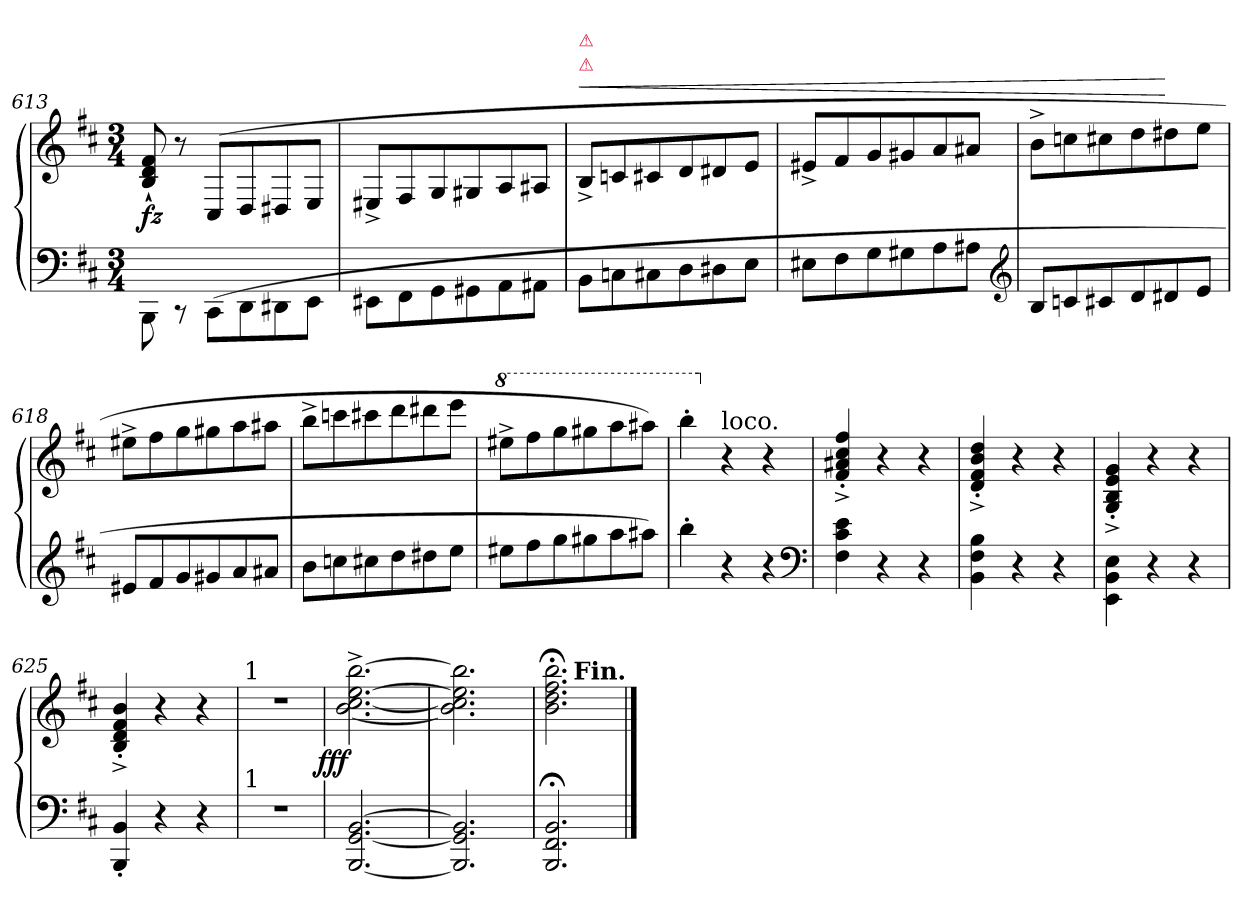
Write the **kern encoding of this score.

**kern	**kern	**dynam
*part1	*part1	*part1
*staff2	*staff1	*staff1/2
*clefF4	*clefG2	*
*k[f#c#]	*k[f#c#]	*
*M3/4	*M3/4	*
=613	=613	=613
8BBB\	8B`< 8d`< 8f#`<	fz
8rCC	8r	.
(<8CC#\L	(>8C#/L	.
8DD\	8D/	.
8DD#X\	8D#X	.
8EE\J	8E/J	.
=614	=614	=614
8EE#X\L	8E#X^>L	.
8FF#\	8F#/	.
8GG\	8G/	.
8GG#X\	8G#X	.
8AA\	8A/	.
8AA#X\J	8A#XJ	.
=615	=615	=615
!	!LO:TX:a:color=crimson:t=⚠	!
!	!LO:TX:a:color=crimson:t=⚠	!
!	!	!LO:HP:a
8BB\L	8B^<L	<
8Cn\	8cn	.
8C#X\	8c#X	.
8D\	8d	.
8D#X\	8d#X	.
8E\J	8eJ	.
=616	=616	=616
8E#XL	8e#X^L	.
8F#	8f#	.
8G	8g	.
8G#X	8g#X	.
8A	8a	.
8A#XJ	8a#XJ	.
*clefG2	*	*
=617	=617	=617
8BL	8b^<L	.
8cn	8ccn	.
8c#X	8cc#X	.
8d	8dd	.
8d#X	8dd#X	[
8eJ	8eeJ	.
=618	=618	=618
8e#XL	8ee#X^<L	.
8f#	8ff#	.
8g	8gg	.
8g#X	8gg#X	.
8a	8aa	.
8a#XJ	8aa#XJ	.
=619	=619	=619
8bL	8bb^<L	.
8ccn	8cccn	.
8cc#X	8ccc#X	.
8dd	8ddd	.
8dd#X	8ddd#X	.
8eeJ	8eeeJ	.
=620	=620	=620
*	*8va	*
8ee#XL	8eee#X^<L	.
8ff#	8fff#	.
8gg	8ggg	.
8gg#X	8ggg#X	.
8aa	8aaa	.
8aa#XJ)	8aaa#XJ)	.
=621	=621	=621
4bb'>	4bbb'>	.
*	*X8va	*
!	!LO:TX:a:t=loco.	!
4r	4r	.
4r	4r	.
*clefF4	*	*
=622	=622	=622
4F# 4c# 4e	4f#'<^</ 4a#X'<^</ 4cc#'<^</ 4ff#'<^</	.
4r	4r	.
4r	4r	.
=623	=623	=623
4BB 4F# 4B	4d'<^< 4f#'<^< 4b'<^< 4dd'<^<	.
4r	4r	.
4r	4r	.
=624	=624	=624
4EE\ 4BB\ 4E\	4G'>^/ 4B'>^/ 4e'>^/ 4g'>^/	.
4r	4r	.
4r	4r	.
=625	=625	=625
4BBB'< 4BB'<	4B'<^< 4d'<^< 4f#'<^< 4b'<^<	.
4r	4r	.
4r	4r	.
=626	=626	=626
!	!LO:TX:a:t=1	!
!LO:TX:a:t=1	!	!
2.rF	2.rdd	.
=627	=627	=627
!	!	!LO:DY:rj
[2.BBB [2.GG [2.BB	[2.b^< [2.cc#^< [2.ee^< [2.bb^<	fff
=628	=628	=628
2.BBB] 2.GG] 2.BB]	2.b] 2.cc#] 2.ee] 2.bb]	.
=629	=629	=629
2.BBB; 2.FF#; 2.BB;	2.b;< 2.dd;< 2.ff#;< 2.bb;<	.
!	!LO:TX:a:B:t=Fin.	!
==	==	==
*-	*-	*-
